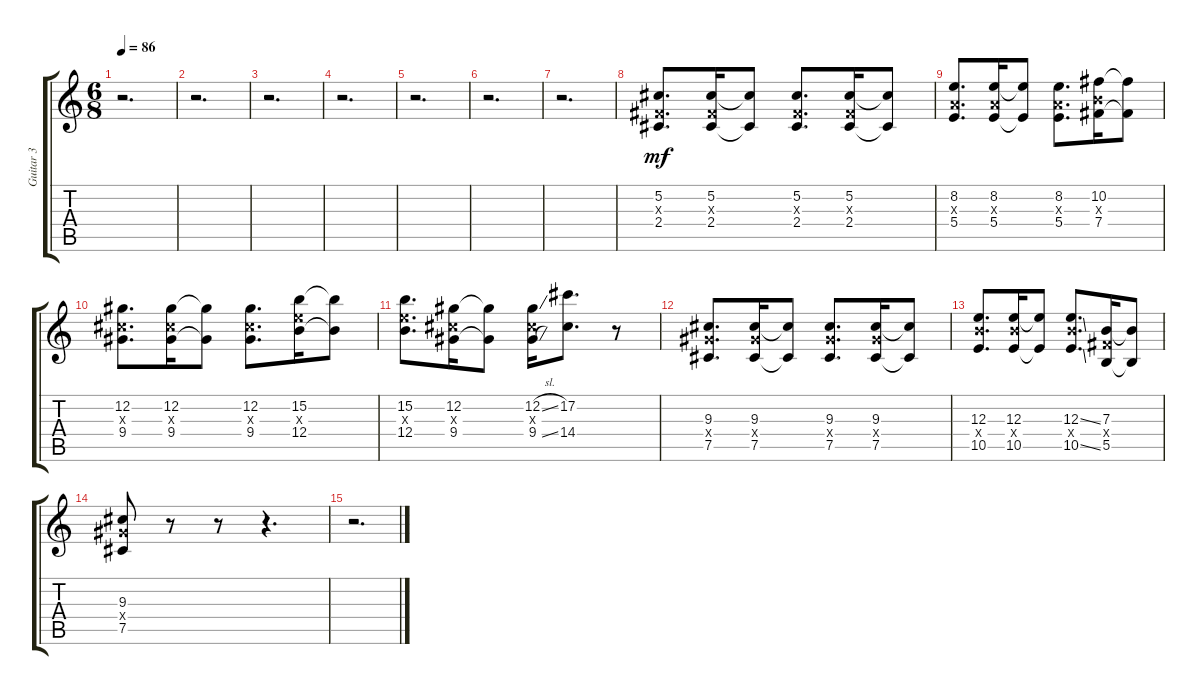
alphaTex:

\track ("Guitar 3" "Guitar 3") {instrument distortionguitar}
\staff {score tabs}
\tuning (Db4 Ab3 E3 B2 Gb2 Db2) {hide}
\ts (6 8)
\tempo 86
\clef g2
\ks c
r.2{d dy f} |
r.2{d} |
r.2{d} |
r.2{d} |
r.2{d} |
r.2{d} |
r.2{d} |
(5.2 2.3{x} 2.4).8{d dy mf} (5.2 2.3{x} 2.4).16 (5.2{t} 2.4{t}).8 (5.2 2.3{x} 2.4).8{d} (5.2 2.3{x} 2.4).16 (5.2{t} 2.4{t}).8 |
(8.2 5.3{x} 5.4).8{d} (8.2 5.3{x} 5.4).16 (8.2{t} 5.4{t}).8 (8.2 5.3{x} 5.4).8{d} (10.2 7.3{x} 7.4).16 (10.2{t} 7.4{t}).8 |
(12.2 9.3{x} 9.4).8{d} (12.2 9.3{x} 9.4).16 (12.2{t} 9.4{t}).8 (12.2 9.3{x} 9.4).8{d} (15.2 12.3{x} 12.4).16 (15.2{t} 12.4{t}).8 |
(15.2 12.3{x} 12.4).8{d} (12.2 9.3{x} 9.4).16 (12.2{t} 9.4{t}).8 (12.2{sl} 9.3{x} 9.4{sl}).16 (17.2 14.4).8{d} r.8 |
(9.3 9.4{x} 7.5).8{d} (9.3 9.4{x} 7.5).16 (9.3{t} 7.5{t}).8 (9.3 9.4{x} 7.5).8{d} (9.3 9.4{x} 7.5).16 (9.3{t} 7.5{t}).8 |
(12.3 12.4{x} 10.5).8{d} (12.3 12.4{x} 10.5).16 (12.3{t} 10.5{t}).8 (12.3{ss} 12.4{x} 10.5{ss}).8{d} (7.3 7.4{x} 5.5).16 (7.3{t} 5.5{t}).8 |
(9.3 9.4{x} 7.5).8 r.8 r.8 r.4{d} |
r.2{d}
